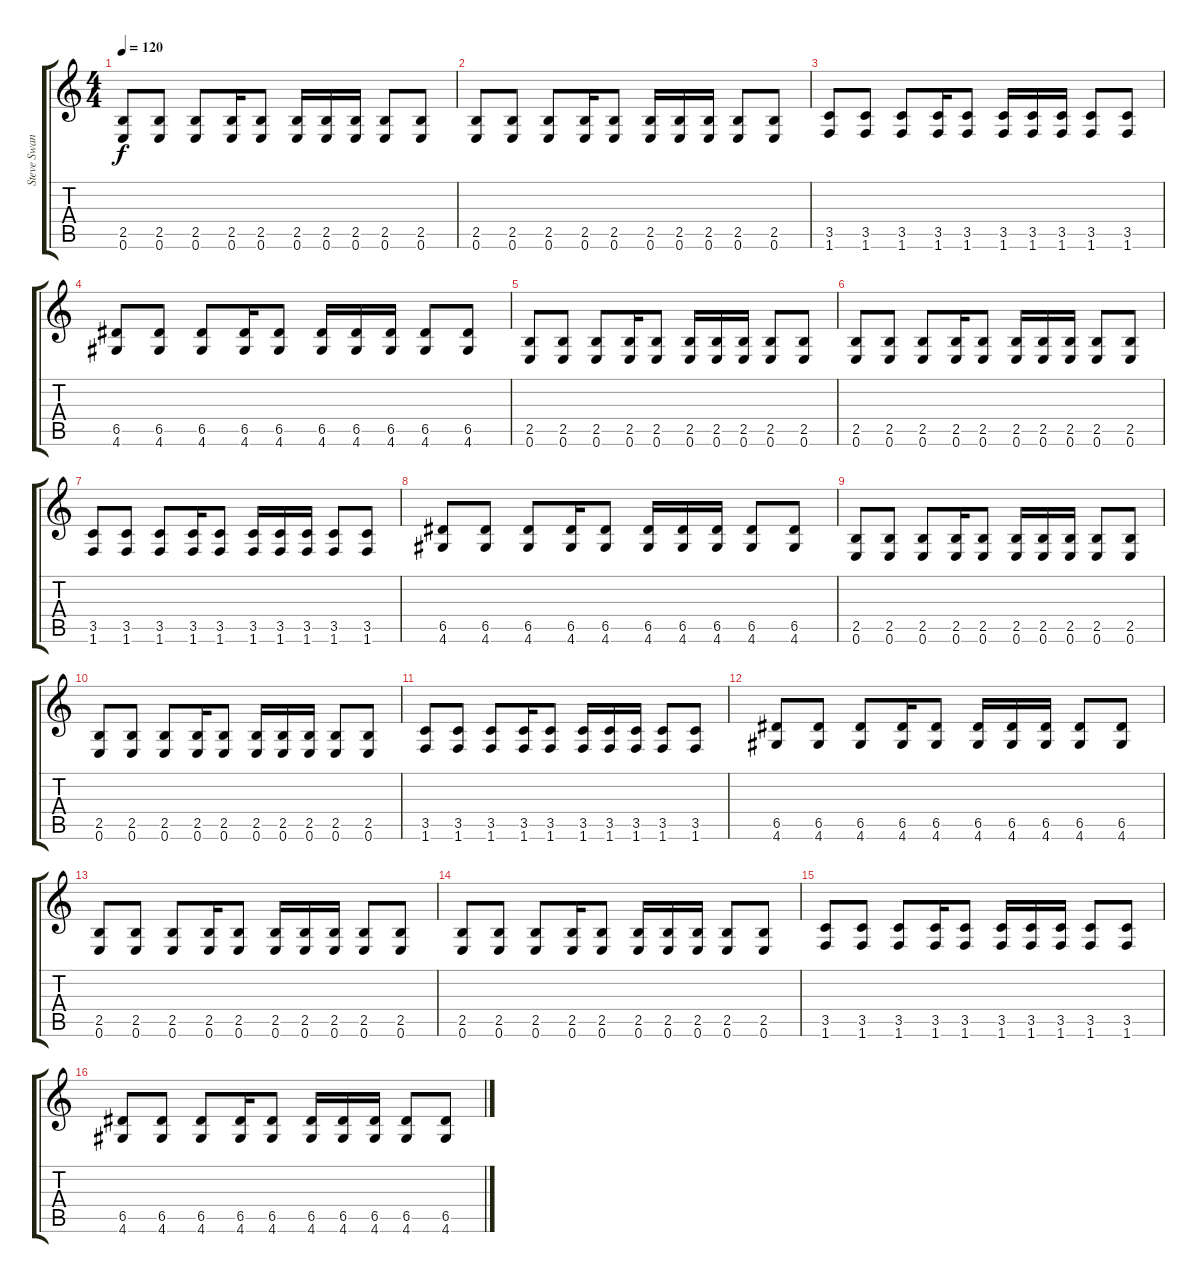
\track ("Steve Swanson" "Steve Swan") {instrument distortionguitar}
\staff {score tabs}
\tuning (E4 B3 G3 D3 A2 E2) {hide}
\ts (4 4)
\tempo 120
\clef g2
\ks c
(2.5 0.6).8{dy f} (2.5 0.6).8 (2.5 0.6).8 (2.5 0.6).16 (2.5 0.6).8 (2.5 0.6).16 (2.5 0.6).16 (2.5 0.6).16 (2.5 0.6).8 (2.5 0.6).8 |
(2.5 0.6).8 (2.5 0.6).8 (2.5 0.6).8 (2.5 0.6).16 (2.5 0.6).8 (2.5 0.6).16 (2.5 0.6).16 (2.5 0.6).16 (2.5 0.6).8 (2.5 0.6).8 |
(3.5 1.6).8 (3.5 1.6).8 (3.5 1.6).8 (3.5 1.6).16 (3.5 1.6).8 (3.5 1.6).16 (3.5 1.6).16 (3.5 1.6).16 (3.5 1.6).8 (3.5 1.6).8 |
(6.5 4.6).8 (6.5 4.6).8 (6.5 4.6).8 (6.5 4.6).16 (6.5 4.6).8 (6.5 4.6).16 (6.5 4.6).16 (6.5 4.6).16 (6.5 4.6).8 (6.5 4.6).8 |
(2.5 0.6).8 (2.5 0.6).8 (2.5 0.6).8 (2.5 0.6).16 (2.5 0.6).8 (2.5 0.6).16 (2.5 0.6).16 (2.5 0.6).16 (2.5 0.6).8 (2.5 0.6).8 |
(2.5 0.6).8 (2.5 0.6).8 (2.5 0.6).8 (2.5 0.6).16 (2.5 0.6).8 (2.5 0.6).16 (2.5 0.6).16 (2.5 0.6).16 (2.5 0.6).8 (2.5 0.6).8 |
(3.5 1.6).8 (3.5 1.6).8 (3.5 1.6).8 (3.5 1.6).16 (3.5 1.6).8 (3.5 1.6).16 (3.5 1.6).16 (3.5 1.6).16 (3.5 1.6).8 (3.5 1.6).8 |
(6.5 4.6).8 (6.5 4.6).8 (6.5 4.6).8 (6.5 4.6).16 (6.5 4.6).8 (6.5 4.6).16 (6.5 4.6).16 (6.5 4.6).16 (6.5 4.6).8 (6.5 4.6).8 |
(2.5 0.6).8 (2.5 0.6).8 (2.5 0.6).8 (2.5 0.6).16 (2.5 0.6).8 (2.5 0.6).16 (2.5 0.6).16 (2.5 0.6).16 (2.5 0.6).8 (2.5 0.6).8 |
(2.5 0.6).8 (2.5 0.6).8 (2.5 0.6).8 (2.5 0.6).16 (2.5 0.6).8 (2.5 0.6).16 (2.5 0.6).16 (2.5 0.6).16 (2.5 0.6).8 (2.5 0.6).8 |
(3.5 1.6).8 (3.5 1.6).8 (3.5 1.6).8 (3.5 1.6).16 (3.5 1.6).8 (3.5 1.6).16 (3.5 1.6).16 (3.5 1.6).16 (3.5 1.6).8 (3.5 1.6).8 |
(6.5 4.6).8 (6.5 4.6).8 (6.5 4.6).8 (6.5 4.6).16 (6.5 4.6).8 (6.5 4.6).16 (6.5 4.6).16 (6.5 4.6).16 (6.5 4.6).8 (6.5 4.6).8 |
(2.5 0.6).8 (2.5 0.6).8 (2.5 0.6).8 (2.5 0.6).16 (2.5 0.6).8 (2.5 0.6).16 (2.5 0.6).16 (2.5 0.6).16 (2.5 0.6).8 (2.5 0.6).8 |
(2.5 0.6).8 (2.5 0.6).8 (2.5 0.6).8 (2.5 0.6).16 (2.5 0.6).8 (2.5 0.6).16 (2.5 0.6).16 (2.5 0.6).16 (2.5 0.6).8 (2.5 0.6).8 |
(3.5 1.6).8 (3.5 1.6).8 (3.5 1.6).8 (3.5 1.6).16 (3.5 1.6).8 (3.5 1.6).16 (3.5 1.6).16 (3.5 1.6).16 (3.5 1.6).8 (3.5 1.6).8 |
(6.5 4.6).8 (6.5 4.6).8 (6.5 4.6).8 (6.5 4.6).16 (6.5 4.6).8 (6.5 4.6).16 (6.5 4.6).16 (6.5 4.6).16 (6.5 4.6).8 (6.5 4.6).8
